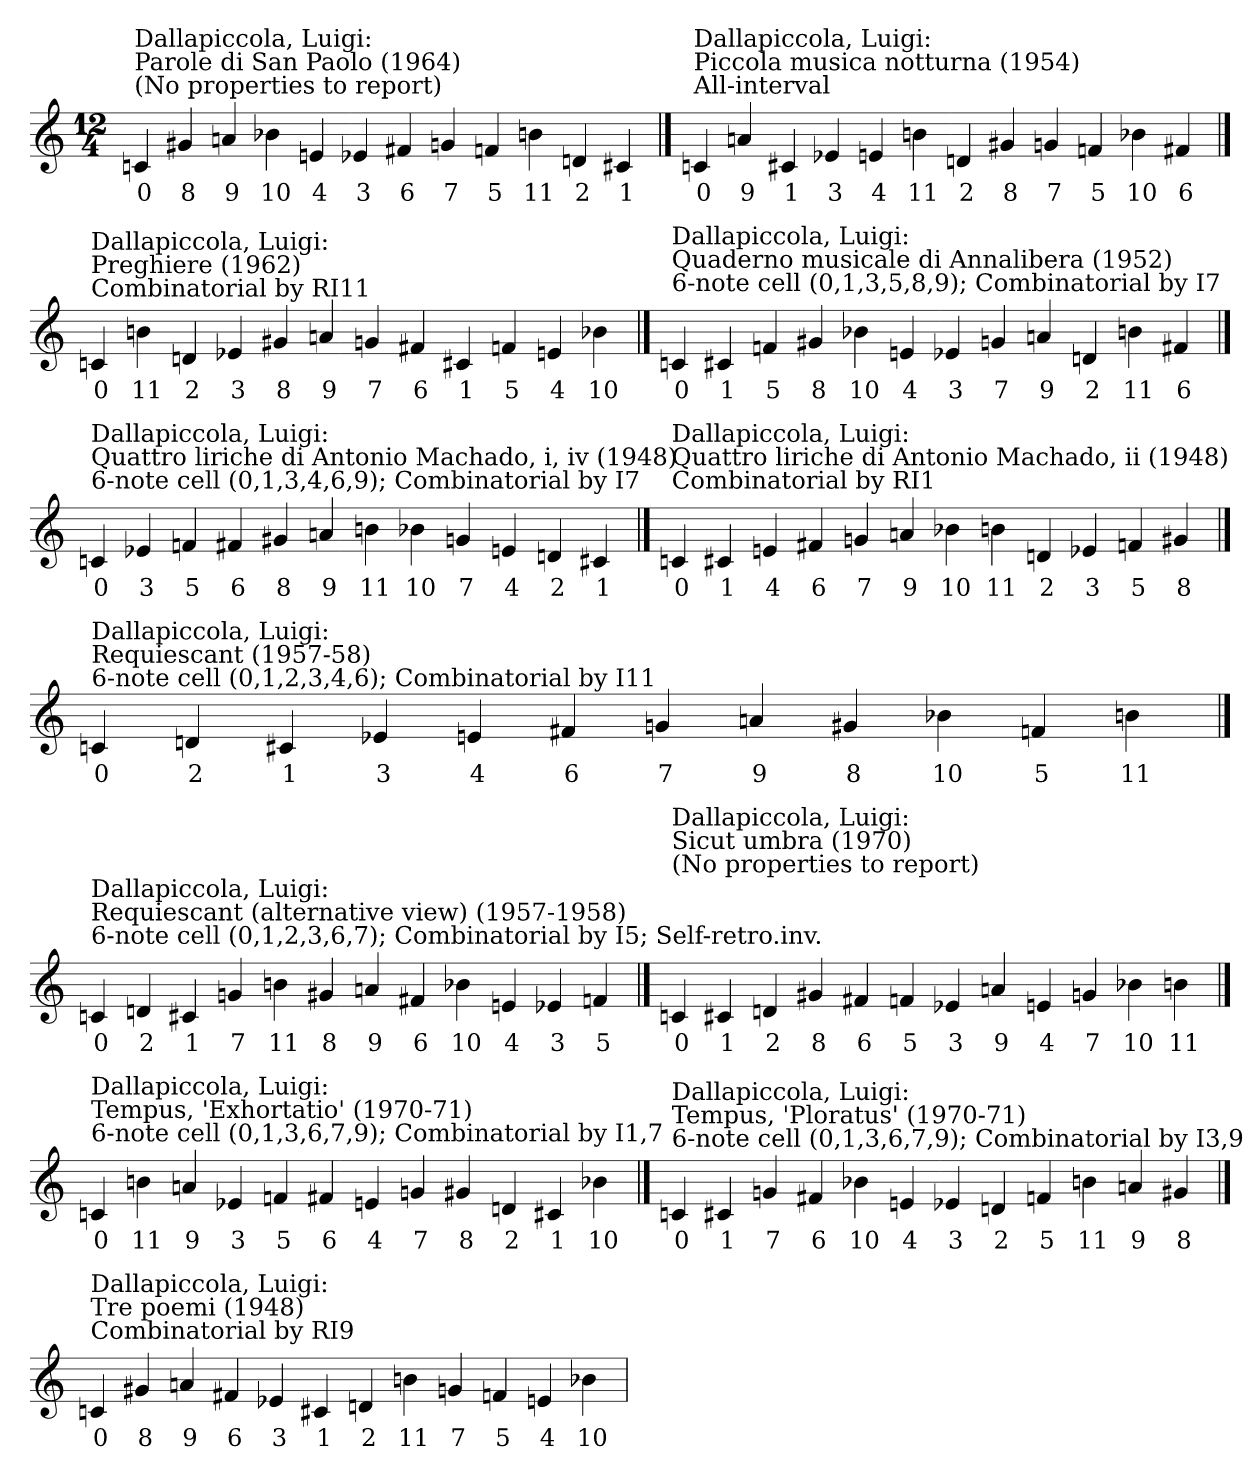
**kern	**text
*part1	*part1
*staff1	*staff1
!!LO:LB:g=z
*M12/4	*
==145	==145
!LO:TX:t=Dallapiccola, Luigi&colon; \nParole di San Paolo (1964)\n(No properties to report)	!
4cn	0
4g#X	8
4an	9
4b-X	10
4en	4
4e-X	3
4f#X	6
4gn	7
4fn	5
4bn	11
4dn	2
4c#X	1
!!LO:LB:g=z
==146	==146
!LO:TX:t=Dallapiccola, Luigi&colon; \nPiccola musica notturna (1954)\nAll-interval	!
4cn	0
4an	9
4c#X	1
4e-X	3
4en	4
4bn	11
4dn	2
4g#X	8
4gn	7
4fn	5
4b-X	10
4f#X	6
!!LO:LB:g=z
==147	==147
!LO:TX:t=Dallapiccola, Luigi&colon; \nPreghiere (1962)\nCombinatorial by RI11	!
4cn	0
4bn	11
4dn	2
4e-X	3
4g#X	8
4an	9
4gn	7
4f#X	6
4c#X	1
4fn	5
4en	4
4b-X	10
!!LO:LB:g=z
==148	==148
!LO:TX:t=Dallapiccola, Luigi&colon; \nQuaderno musicale di Annalibera (1952)\n6-note cell (0,1,3,5,8,9); Combinatorial by I7	!
4cn	0
4c#X	1
4fn	5
4g#X	8
4b-X	10
4en	4
4e-X	3
4gn	7
4an	9
4dn	2
4bn	11
4f#X	6
!!LO:LB:g=z
==149	==149
!LO:TX:t=Dallapiccola, Luigi&colon; \nQuattro liriche di Antonio Machado, i, iv (1948)\n6-note cell (0,1,3,4,6,9); Combinatorial by I7	!
4cn	0
4e-X	3
4fn	5
4f#X	6
4g#X	8
4an	9
4bn	11
4b-X	10
4gn	7
4en	4
4dn	2
4c#X	1
!!LO:LB:g=z
==150	==150
!LO:TX:t=Dallapiccola, Luigi&colon; \nQuattro liriche di Antonio Machado, ii (1948)\nCombinatorial by RI1	!
4cn	0
4c#X	1
4en	4
4f#X	6
4gn	7
4an	9
4b-X	10
4bn	11
4dn	2
4e-X	3
4fn	5
4g#X	8
!!LO:LB:g=z
==151	==151
!LO:TX:t=Dallapiccola, Luigi&colon; \nRequiescant (1957-58)\n6-note cell (0,1,2,3,4,6); Combinatorial by I11	!
4cn	0
4dn	2
4c#X	1
4e-X	3
4en	4
4f#X	6
4gn	7
4an	9
4g#X	8
4b-X	10
4fn	5
4bn	11
!!LO:LB:g=z
==152	==152
!LO:TX:t=Dallapiccola, Luigi&colon; \nRequiescant (alternative view) (1957-1958)\n6-note cell (0,1,2,3,6,7); Combinatorial by I5; Self-retro.inv.	!
4cn	0
4dn	2
4c#X	1
4gn	7
4bn	11
4g#X	8
4an	9
4f#X	6
4b-X	10
4en	4
4e-X	3
4fn	5
!!LO:LB:g=z
==153	==153
!LO:TX:t=Dallapiccola, Luigi&colon; \nSicut umbra (1970)\n(No properties to report)	!
4cn	0
4c#X	1
4dn	2
4g#X	8
4f#X	6
4fn	5
4e-X	3
4an	9
4en	4
4gn	7
4b-X	10
4bn	11
!!LO:LB:g=z
==154	==154
!LO:TX:t=Dallapiccola, Luigi&colon; \nTempus, 'Exhortatio' (1970-71)\n6-note cell (0,1,3,6,7,9); Combinatorial by I1,7	!
4cn	0
4bn	11
4an	9
4e-X	3
4fn	5
4f#X	6
4en	4
4gn	7
4g#X	8
4dn	2
4c#X	1
4b-X	10
!!LO:LB:g=z
==155	==155
!LO:TX:t=Dallapiccola, Luigi&colon; \nTempus, 'Ploratus' (1970-71)\n6-note cell (0,1,3,6,7,9); Combinatorial by I3,9	!
4cn	0
4c#X	1
4gn	7
4f#X	6
4b-X	10
4en	4
4e-X	3
4dn	2
4fn	5
4bn	11
4an	9
4g#X	8
!!LO:LB:g=z
==156	==156
!LO:TX:t=Dallapiccola, Luigi&colon; \nTre poemi (1948)\nCombinatorial by RI9	!
4cn	0
4g#X	8
4an	9
4f#X	6
4e-X	3
4c#X	1
4dn	2
4bn	11
4gn	7
4fn	5
4en	4
4b-X	10
=	=
*-	*-
